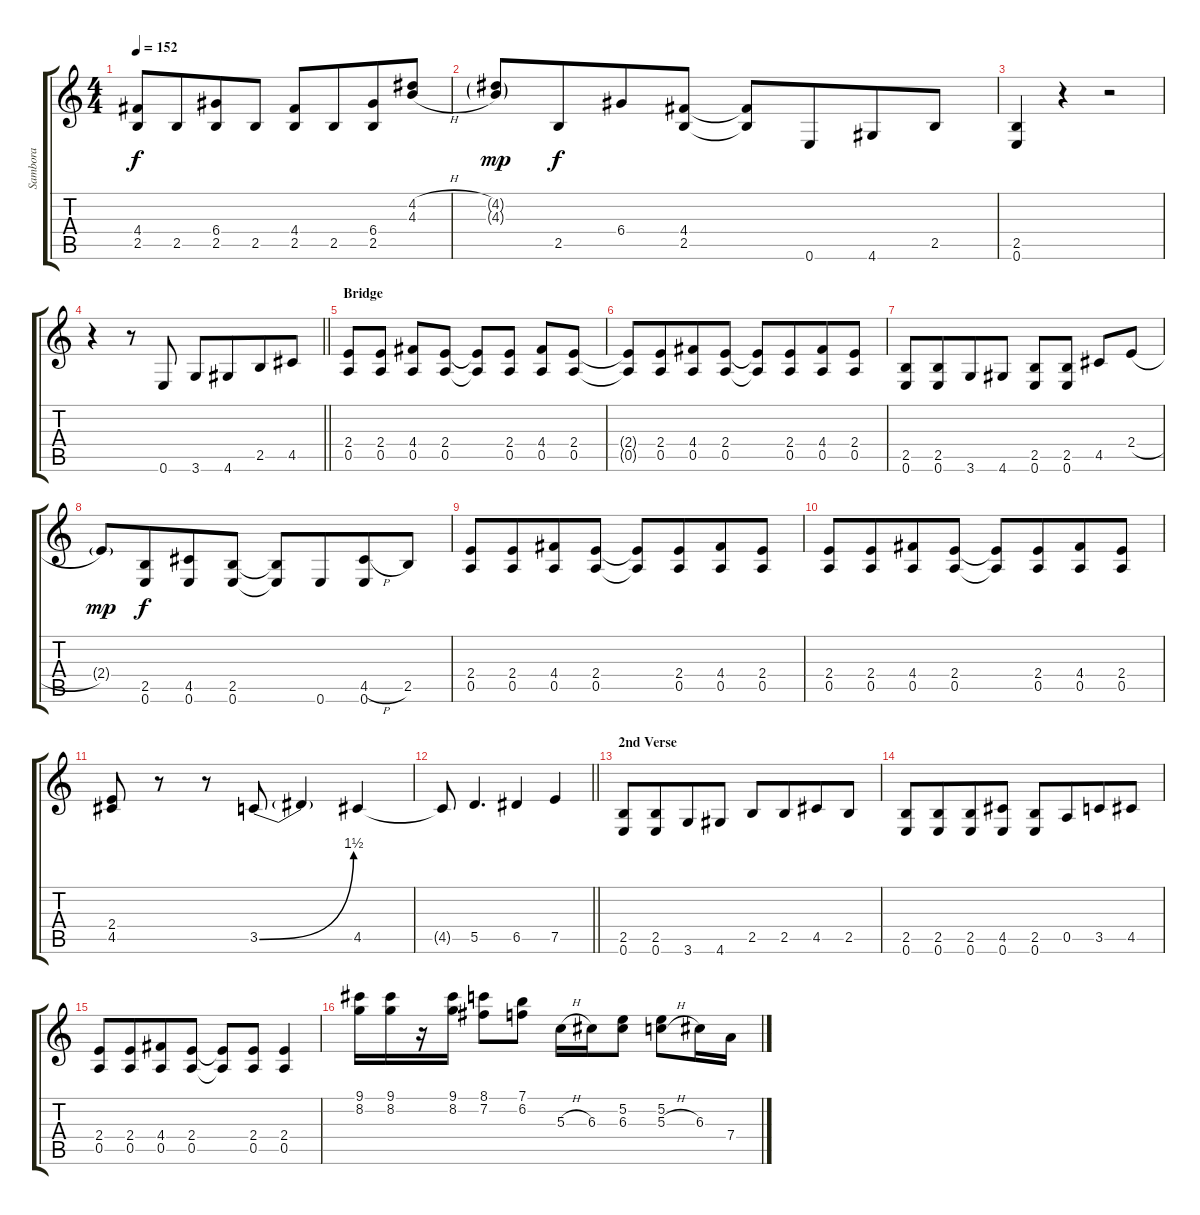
\track ("Sambora" "Sambora") {instrument acousticguitarsteel}
\staff {score tabs}
\tuning (E4 B3 G3 D3 A2 E2) {hide}
\ts (4 4)
\tempo 152
\clef g2
\ks c
(4.4 2.5).8{dy f} 2.5.8{beam merge} (6.4 2.5).8 2.5.8 (4.4 2.5).8 2.5.8{beam merge} (6.4 2.5).8 (4.2{h} 4.3{h}).8 |
(4.2{g} 4.3{g}).8{dy mp} 2.5.8{dy f beam merge} 6.4.8 (4.4 2.5).8 (4.4{t} 2.5{t}).8 0.6.8{beam merge} 4.6.8 2.5.8 |
(2.5 0.6).4 r.4 r.2 |
\barLineRight lightlight
r.4 r.8 0.6.8 3.6.8 4.6.8{beam merge} 2.5.8 4.5.8 |
\section ("" "Bridge")
(2.4 0.5).8 (2.4 0.5).8 (4.4 0.5).8 (2.4 0.5).8 (2.4{t} 0.5{t}).8 (2.4 0.5).8 (4.4 0.5).8 (2.4 0.5).8 |
(2.4{t} 0.5{t}).8 (2.4 0.5).8{beam merge} (4.4 0.5).8 (2.4 0.5).8 (2.4{t} 0.5{t}).8 (2.4 0.5).8{beam merge} (4.4 0.5).8 (2.4 0.5).8 |
(2.5 0.6).8 (2.5 0.6).8{beam merge} 3.6.8 4.6.8 (2.5 0.6).8 (2.5 0.6).8 4.5.8 2.4{h}.8 |
2.4{g}.8{dy mp} (2.5 0.6).8{dy f beam merge} (4.5 0.6).8 (2.5 0.6).8 (2.5{t} 0.6{t}).8 0.6.8{beam merge} (4.5{h} 0.6).8 2.5.8 |
(2.4 0.5).8 (2.4 0.5).8{beam merge} (4.4 0.5).8 (2.4 0.5).8 (2.4{t} 0.5{t}).8 (2.4 0.5).8{beam merge} (4.4 0.5).8 (2.4 0.5).8 |
(2.4 0.5).8 (2.4 0.5).8{beam merge} (4.4 0.5).8 (2.4 0.5).8 (2.4{t} 0.5{t}).8 (2.4 0.5).8{beam merge} (4.4 0.5).8 (2.4 0.5).8 |
(2.4 4.5).8 r.8 r.8 3.5{be (bend 0 0 60 6)}.8 3.5{t}.4 4.5.4 |
\barLineRight lightlight
4.5{t}.8 5.5.4{d} 6.5.4 7.5.4 |
\section ("" "2nd Verse")
(2.5 0.6).8 (2.5 0.6).8{beam merge} 3.6.8 4.6.8 2.5.8 2.5.8{beam merge} 4.5.8 2.5.8 |
(2.5 0.6).8 (2.5 0.6).8{beam merge} (2.5 0.6).8 (4.5 0.6).8 (2.5 0.6).8 0.5.8{beam merge} 3.5.8 4.5.8 |
(2.4 0.5).8 (2.4 0.5).8{beam merge} (4.4 0.5).8 (2.4 0.5).8 (2.4{t} 0.5{t}).8 (2.4 0.5).8 (2.4 0.5).4 |
(9.1 8.2).16 (9.1 8.2).16 r.16 (9.1 8.2).16 (8.1 7.2).8 (7.1 6.2).8 5.3{h}.16 6.3.16 (5.2 6.3).8 (5.2 5.3{h}).8 6.3.16 7.4.16
